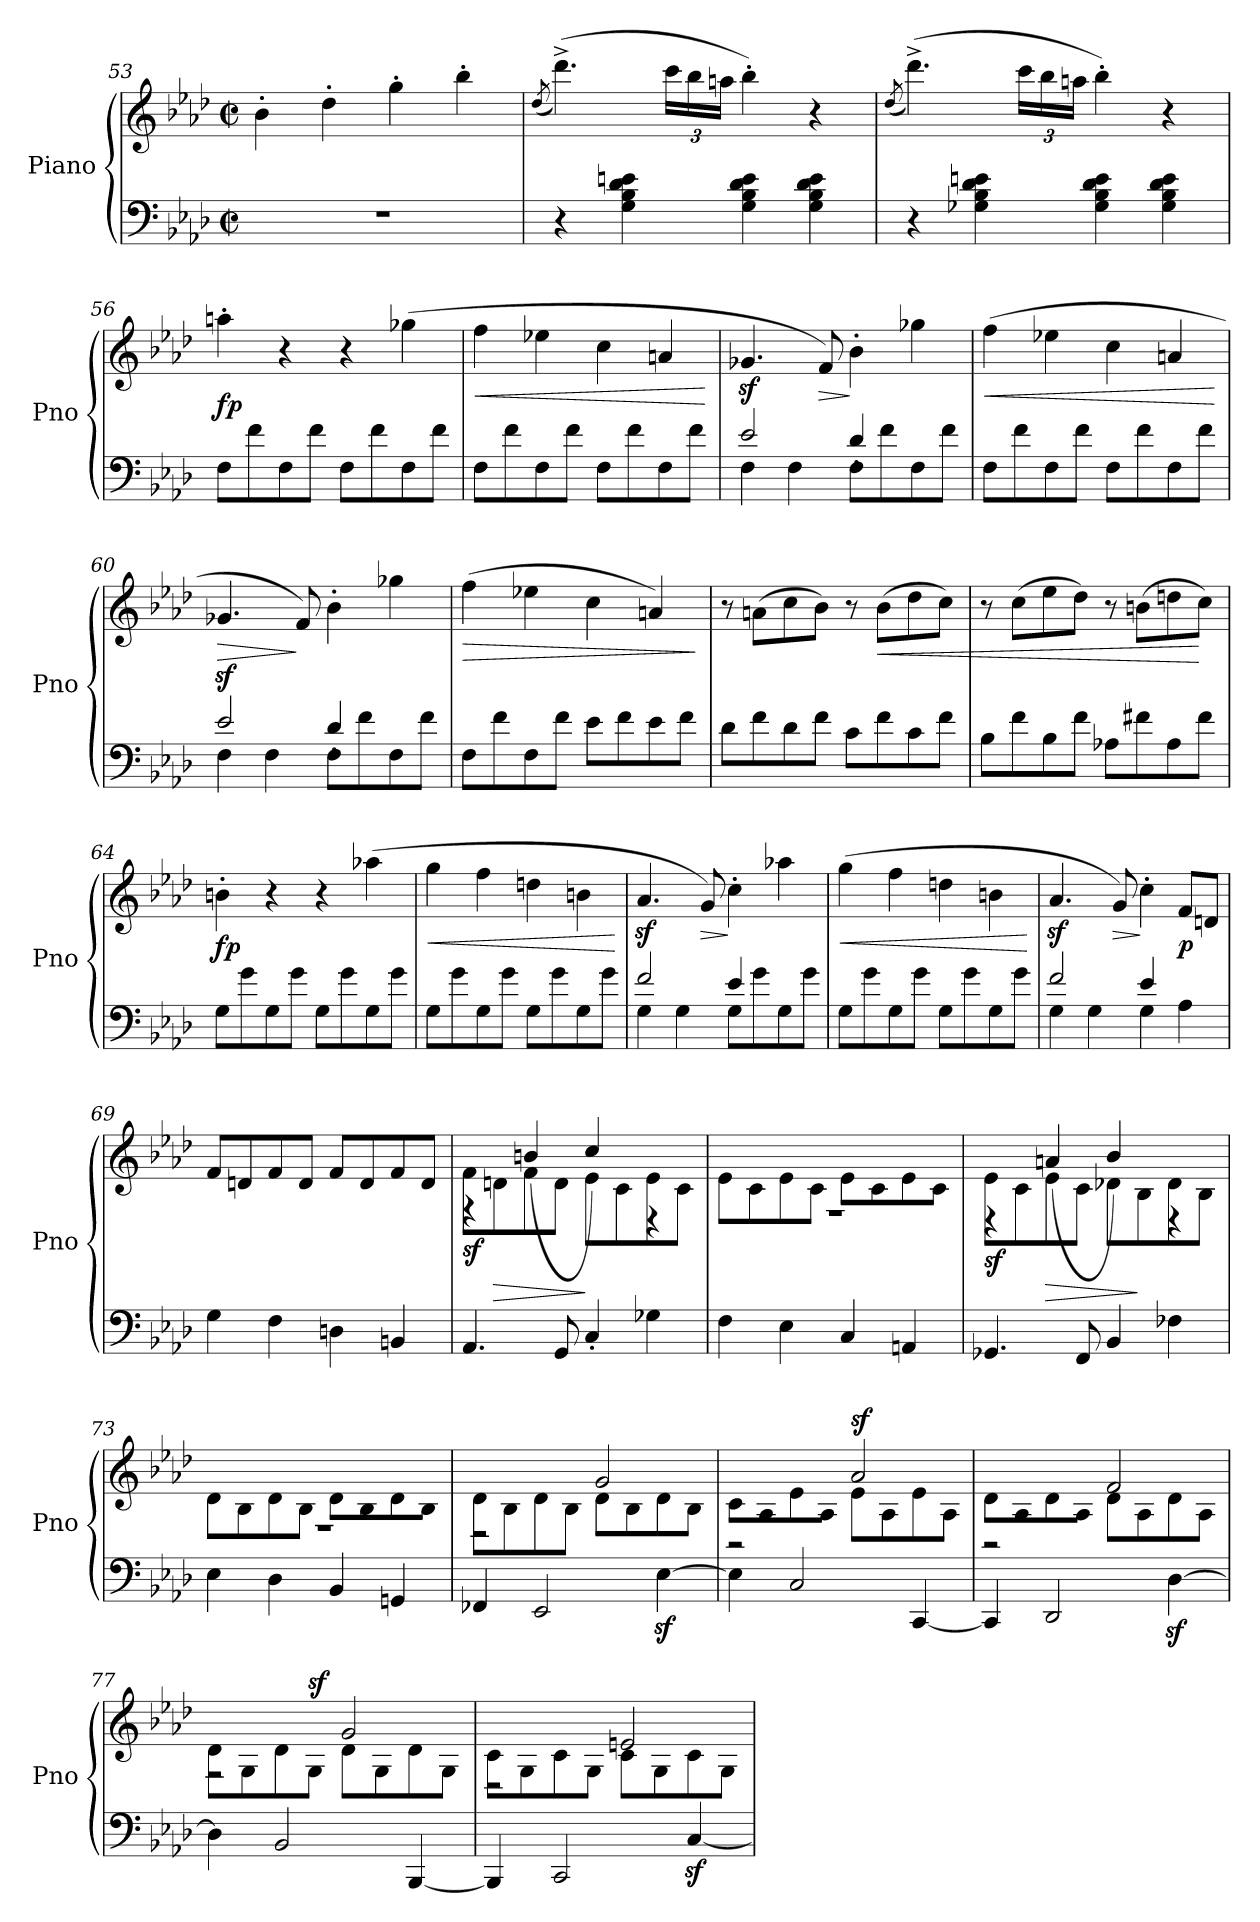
**kern	**kern	**dynam
*part1	*part1	*part1
*staff2	*staff1	*staff1/2
*I"Piano	*	*
*I'Pno	*	*
!!LO:LB:g=z
*clefF4	*clefG2	*
*k[b-e-a-d-]	*k[b-e-a-d-]	*
*M2/2	*M2/2	*
*met(c|)	*met(c|)	*
=53	=53	=53
1r	4b-'\	.
.	4dd-'\	.
.	4gg'\	.
.	4bb-'\	.
!!LO:LB:g=z
=54	=54	=54
.	(>8qdd-/	.
4r	(>4.ddd-^\)	.
4G\ 4B-\ 4d-\ 4en\	.	.
*	*Xbrackettup	*
.	24ccc\LL	.
.	24bb-\	.
.	24aan\JJ	.
4G\ 4B-\ 4d-\ 4e\	4bb-'\)	.
4G\ 4B-\ 4d-\ 4e\	4r	.
=55	=55	=55
.	(>8qdd-/	.
4r	(>4.ddd-^\)	.
4G-X\ 4B-\ 4d-\ 4en\	.	.
.	24ccc\LL	.
.	24bb-\	.
.	24aan\JJ	.
4G-\ 4B-\ 4d-\ 4e\	4bb-'\)	.
4G-\ 4B-\ 4d-\ 4e\	4r	.
=56	=56	=56
!	!	!LO:DY:a=2
8F\L	4aan'\	fp
8f\	.	.
8F\	4r	.
8f\J	.	.
8F\L	4r	.
8f\	.	.
8F\	(>4gg-X\	.
8f\J	.	.
=57	=57	=57
!	!	!LO:HP:b
8F\L	4ff\	<
8f\	.	.
8F\	4ee-X\	.
8f\J	.	.
8F\L	4cc\	.
8f\	.	.
8F\	4an/	.
8f\J	.	.
.	.	[
=58	=58	=58
*^	*	*
4F\	2e-/	4.g-Xz</	.
4F\	.	.	.
!	!	!	!LO:HP:b
.	.	8f/)	>
8F\L	4d-'/	4b-'\	]
8f\	.	.	.
8F\	4ryy	4gg-X\	.
8f\J	.	.	.
*v	*v	*	*
!!LO:PB:g=z
=59	=59	=59
!	!	!LO:HP:b
8F\L	(>4ff\	<
8f\	.	.
8F\	4ee-X\	.
8f\J	.	.
8F\L	4cc\	.
8f\	.	.
8F\	4an/	.
8f\J	.	.
.	.	[
=60	=60	=60
*^	*	*
!	!	!	!LO:HP:b
4F\	2e-/	4.g-Xz</	>
4F\	.	.	.
.	.	8f/)	]
8F\L	4d-'/	4b-'\	.
8f\	.	.	.
8F\	4ryy	4gg-X\	.
8f\J	.	.	.
*v	*v	*	*
=61	=61	=61
!	!	!LO:HP:b
8F\L	(>4ff\	>
8f\	.	.
8F\	4ee-X\	.
8f\J	.	.
8e-\L	4cc\	.
8f\	.	.
8e-\	4an/)	.
8f\J	.	.
.	.	]
=62	=62	=62
8d-\L	8r	.
8f\	(>8an\L	.
8d-\	8cc\	.
8f\J	8b-\J)	.
8c\L	8r	.
!	!	!LO:HP:b
8f\	(>8b-\L	<
8c\	8dd-\	.
8f\J	8cc\J)	.
=63	=63	=63
8B-\L	8r	.
8f\	(>8cc\L	.
8B-\	8ee-\	.
8f\J	8dd-\J)	.
8A-X\L	8r	.
8f#X\	(>8bn\L	.
8A-\	8ddn\	.
8f#\J	8cc\J)	[
!!LO:PB:g=z
=64	=64	=64
!	!	!LO:DY:b
8G\L	4bn'\	fp
8g\	.	.
8G\	4r	.
8g\J	.	.
8G\L	4r	.
8g\	.	.
8G\	(>4aa-X\	.
8g\J	.	.
=65	=65	=65
!	!	!LO:HP:b
8G\L	4gg\	<
8g\	.	.
8G\	4ff\	.
8g\J	.	.
8G\L	4ddn\	.
8g\	.	.
8G\	4bn\	.
8g\J	.	.
.	.	[
=66	=66	=66
*^	*	*
4G\	2f/	4.a-z</	.
4G\	.	.	.
!	!	!	!LO:HP:b
.	.	8g/)	>
8G\L	4e-'/	4cc'\	]
8g\	.	.	.
8G\	4ryy	4aa-X\	.
8g\J	.	.	.
*v	*v	*	*
=67	=67	=67
!	!	!LO:HP:b
8G\L	(>4gg\	<
8g\	.	.
8G\	4ff\	.
8g\J	.	.
8G\L	4ddn\	.
8g\	.	.
8G\	4bn\	.
8g\J	.	.
.	.	[
=68	=68	=68
*^	*	*
4G\	2f/	4.a-z</	.
4G\	.	.	.
!	!	!	!LO:HP:b
.	.	8g/)	>
4G\	4e-'/	4cc'\	]
!	!	!	!LO:DY:b
4A-\	4ryy	8f/L	p
.	.	8dn/J	.
*v	*v	*	*
!!LO:LB:g=z
=69	=69	=69
4G\	8f/L	.
.	8dn/	.
4F\	8f/	.
.	8d/J	.
4Dn\	8f/L	.
.	8d/	.
4BBn/	8f/	.
.	8d/J	.
=70	=70	=70
*	*^	*
!	!	!	!LO:DY:b
4.AA-/	8f\L	4r	sf
!	!	!	!LO:HP:b
.	8dn\	.	>
.	8f\	(>4bn/	.
8GG/	8d\J	.	.
4C'/	8e-\L	4cc/)	]
.	8c\	.	.
4G-X\	8e-\	4r	.
.	8c\J	.	.
=71	=71	=71	=71
4F\	8e-\L	1r	.
.	8c\	.	.
4E-\	8e-\	.	.
.	8c\J	.	.
4C/	8e-\L	.	.
.	8c\	.	.
4AAn/	8e-\	.	.
.	8c\J	.	.
=72	=72	=72	=72
!	!	!	!LO:DY:b
4.GG-X/	8e-\L	4r	sf
.	8c\	.	.
!	!	!	!LO:HP:b
.	8e-\	(>4an/	>
8FF/	8c\J	.	.
4BB-/	8d-X\L	4b-/)	.
.	8B-\	.	]
4F-X\	8d-\	4r	.
.	8B-\J	.	.
=73	=73	=73	=73
4E-\	8d-\L	1r	.
.	8B-\	.	.
4D-\	8d-\	.	.
.	8B-\J	.	.
4BB-/	8d-\L	.	.
.	8B-\	.	.
4GGn/	8d-\	.	.
.	8B-\J	.	.
!!LO:LB:g=z	!!
=74	=74	=74	=74
4FF-X/	8d-\L	2r	.
.	8B-\	.	.
2EE-/	8d-\	.	.
.	8B-\J	.	.
.	8d-\L	2g/	.
.	8B-\	.	.
[4E-z<\	8d-\	.	.
.	8B-\J	.	.
=75	=75	=75	=75
4E-\]	8c\L	2r	.
.	8A-\	.	.
2C/	8e-\	.	.
.	8A-\J	.	.
!	!	!	!LO:DY:a
.	8e-\L	2a-/	sf
.	8A-\	.	.
[4CC/	8e-\	.	.
.	8A-\J	.	.
=76	=76	=76	=76
4CC/]	8d-\L	2r	.
.	8A-\	.	.
2DD-/	8d-\	.	.
.	8A-\J	.	.
.	8d-\L	2f/	.
.	8A-\	.	.
[4D-z<\	8d-\	.	.
.	8A-\J	.	.
=77	=77	=77	=77
4D-\]	8d-\L	2r	.
.	8G\	.	.
2BB-/	8d-\	.	.
!	!	!	!LO:DY:a
.	8G\J	.	sf
.	8d-\L	2g/	.
.	8G\	.	.
[4BBB-/	8d-\	.	.
.	8G\J	.	.
=78	=78	=78	=78
4BBB-/]	8c\L	2r	.
.	8G\	.	.
2CC/	8c\	.	.
.	8G\J	.	.
.	8c\L	2en/	.
.	8G\	.	.
[4Cz</	8c\	.	.
.	8G\J	.	.
*	*v	*v	*
=	=	=
*-	*-	*-
